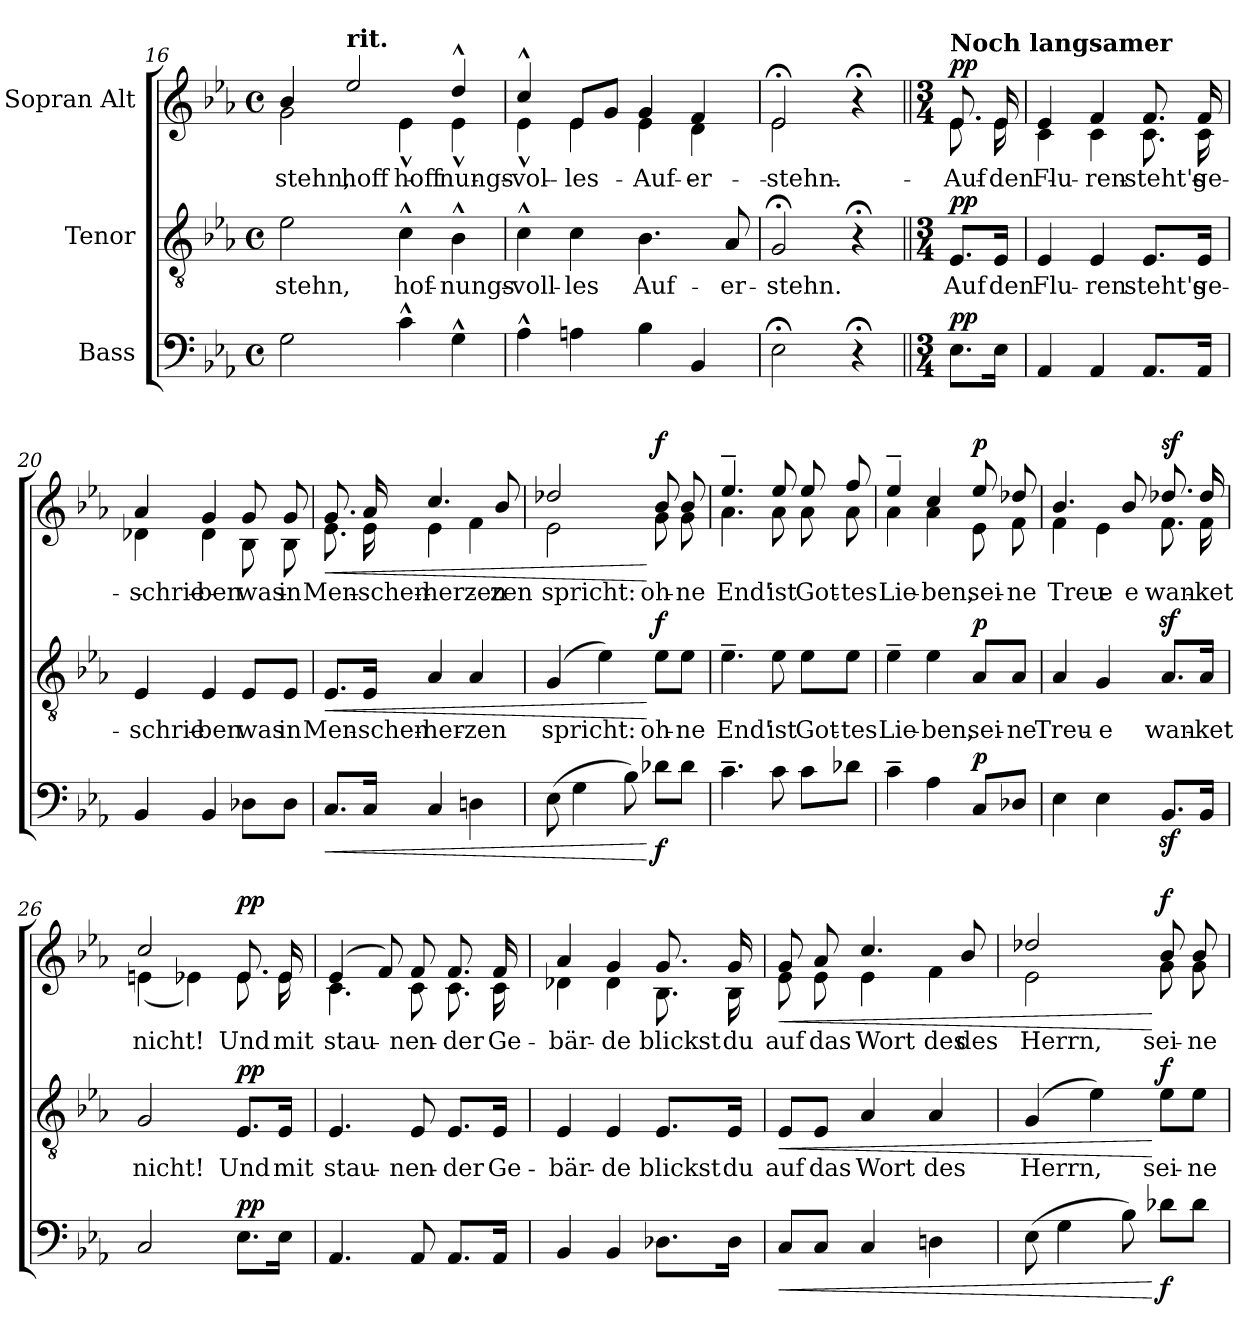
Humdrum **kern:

**kern	**dynam	**kern	**text	**dynam	**kern	**text	**dynam
*part3	*part3	*part2	*part2	*part2	*part1	*part1	*part1
*staff3	*staff3	*staff2	*staff2	*staff2	*staff1	*staff1	*staff1
*I"Bass	*	*I"Tenor	*	*	*I"Sopran Alt	*	*
*clefF4	*	*clefGv2	*	*	*clefG2	*	*
*k[b-e-a-]	*	*k[b-e-a-]	*	*	*k[b-e-a-]	*	*
*M4/4	*	*M4/4	*	*	*M4/4	*	*
*met(c)	*	*met(c)	*	*	*met(c)	*	*
=16	=16	=16	=16	=16	=16	=16	=16
*	*	*	*	*	*^	*	*
2G\	.	2e-\	-stehn,	.	4b-/	2g\	-stehn,	.
!	!	!	!	!	!LO:TX:a:B:t=rit.	!	!	!
.	.	.	.	.	2ee-/	.	hoff -	.
4c^^\	.	4c^^\	hof-	.	.	4e-^^\	hoff-	.
4G^^\	.	4B-^^\	-nungs-	.	4dd^^/	4e-^^\	-nungs-	.
=17	=17	=17	=17	=17	=17	=17	=17	=17
4A-^^\	.	4c^^\	-voll-	.	4cc^^/	4e-^^\	-vol-	.
4An\	.	4c\	-les	.	8e-/L	4e-\	-les	.
.	.	.	.	.	8g/J	.	.	.
4B-\	.	4.B-\	Auf-	.	4g/	4e-\	Auf-	.
4BB-/	.	.	.	.	4f/	4d\	-er-	.
.	.	8A-/	-er-	.	.	.	.	.
=18	=18	=18	=18	=18	=18	=18	=18	=18
2E-;<\	.	2G;</	-stehn.	.	2e-;</	2e-\	-stehn.	.
4r;<	.	4r;<	.	.	4r;<	4ryy	.	.
!!LO:LB:g=z	!!
=18X1||	=18X1||	=18X1||	=18X1||	=18X1||	=18X1||	=18X1||	=18X1||	=18X1||
*M3/4	*	*M3/4	*	*	*M3/4	*	*	*
!	!	!	!	!	!LO:TX:a:B:t=Noch langsamer	!	!	!
!	!LO:DY:a	!	!	!LO:DY:a	!	!	!	!LO:DY:a
8.E-\L	pp	8.E-/L	Auf	pp	8.e-/	8.e-\	Auf	pp
16E-\Jk	.	16E-/Jk	den	.	16e-/	16e-\	den	.
=19	=19	=19	=19	=19	=19	=19	=19	=19
4AA-/	.	4E-/	Flu-	.	4e-/	4c\	Flu-	.
4AA-/	.	4E-/	-ren	.	4f/	4c\	-ren	.
8.AA-/L	.	8.E-/L	steht's	.	8.f/	8.c\	steht's	.
16AA-/Jk	.	16E-/Jk	ge-	.	16f/	16c\	ge-	.
=20	=20	=20	=20	=20	=20	=20	=20	=20
4BB-/	.	4E-/	-schrie-	.	4a-/	4d-X\	-schrie-	.
4BB-/	.	4E-/	-ben	.	4g/	4d-\	-ben	.
8D-X\L	.	8E-/L	was	.	8g/	8B-\	was	.
8D-\J	.	8E-/J	in	.	8g/	8B-\	in	.
=21	=21	=21	=21	=21	=21	=21	=21	=21
!	!LO:HP:b	!	!	!LO:HP:b	!	!	!	!LO:HP:b
8.C/L	<	8.E-/L	Men-	<	8.g/	8.e-\	Men-	<
16C/Jk	.	16E-/Jk	-schen-	.	16a-/	16e-\	-schen-	.
4C/	.	4A-/	-her-	.	4.cc/	4e-\	-her-	.
4Dn\	.	4A-/	-zen	.	.	4f\	-zen	.
.	.	.	.	.	8b-/	.	-zen	.
!!LO:LB:g=z	!!
=22	=22	=22	=22	=22	=22	=22	=22	=22
(8E-\	.	(4G/	spricht:	.	2dd-X/	2e-\	spricht:	.
4G\	.	.	.	.	.	.	.	.
.	.	4e-\)	.	.	.	.	.	.
8B-\)	.	.	.	.	.	.	.	.
!	!LO:DY:n=1:b	!	!	!LO:DY:n=1:a	!	!	!	!LO:DY:n=1:a
8d-X\L	[ f	8e-\L	oh-	[ f	8b-/	8g\	oh-	[ f
8d-\J	.	8e-\J	-ne	.	8b-/	8g\	-ne	.
=23	=23	=23	=23	=23	=23	=23	=23	=23
4.c~\	.	4.e-~\	End'	.	4.ee-~/	4.a-\	End'	.
8c\	.	8e-\	ist	.	8ee-/	8a-\	ist	.
8c\L	.	8e-\L	Got-	.	8ee-/	8a-\	Got-	.
8d-X\J	.	8e-\J	-tes	.	8ff/	8a-\	-tes	.
=24	=24	=24	=24	=24	=24	=24	=24	=24
4c~\	.	4e-~\	Lie-	.	4ee-~/	4a-\	Lie-	.
4A-\	.	4e-\	-ben,	.	4cc/	4a-\	-ben,	.
!	!LO:DY:a	!	!	!LO:DY:a	!	!	!	!LO:DY:a
8C/L	p	8A-/L	sei-	p	8ee-/	8e-\	sei-	p
8D-X/J	.	8A-/J	-ne	.	8dd-X/	8f\	-ne	.
=25	=25	=25	=25	=25	=25	=25	=25	=25
4E-\	.	4A-/	Treu-	.	4.b-/	4f\	Treu-	.
4E-\	.	4G/	-e	.	.	4e-\	-e	.
.	.	.	.	.	8b-/	.	-e	.
!	!	!	!	!	!	!	!	!LO:DY:a
8.BB-z>/L	.	8.A-z>/L	wan-	.	8.dd-X/	8.f\	wan-	sf
16BB-/Jk	.	16A-/Jk	-ket	.	16dd-/	16f\	-ket	.
!!LO:PB:g=z	!!
=26	=26	=26	=26	=26	=26	=26	=26	=26
2C/	.	2G/	nicht!	.	2cc/	(4en\	nicht!	.
.	.	.	.	.	.	4e-X\)	.	.
!	!LO:DY:a	!	!	!LO:DY:a	!	!	!	!LO:DY:a
8.E-\L	pp	8.E-/L	Und	pp	8.e-/	8.e-\	Und	pp
16E-\Jk	.	16E-/Jk	mit	.	16e-/	16e-\	mit	.
=27	=27	=27	=27	=27	=27	=27	=27	=27
4.AA-/	.	4.E-/	stau-	.	(4e-/	4.c\	stau-	.
.	.	.	.	.	8f/)	.	.	.
8AA-/	.	8E-/	-nen-	.	8f/	8c\	-nen-	.
8.AA-/L	.	8.E-/L	-der	.	8.f/	8.c\	-der	.
16AA-/Jk	.	16E-/Jk	Ge-	.	16f/	16c\	Ge-	.
=28	=28	=28	=28	=28	=28	=28	=28	=28
4BB-/	.	4E-/	-bär-	.	4a-/	4d-X\	-bär-	.
4BB-/	.	4E-/	-de	.	4g/	4d-\	-de	.
8.D-X\L	.	8.E-/L	blickst	.	8.g/	8.B-\	blickst	.
16D-\Jk	.	16E-/Jk	du	.	16g/	16B-\	du	.
=29	=29	=29	=29	=29	=29	=29	=29	=29
!	!LO:HP:b	!	!	!LO:HP:b	!	!	!	!LO:HP:b
8C/L	<	8E-/L	-auf	<	8g/	8e-\	-auf	<
8C/J	.	8E-/J	das	.	8a-/	8e-\	das	.
4C/	.	4A-/	Wort	.	4.cc/	4e-\	Wort	.
4Dn\	.	4A-/	des	.	.	4f\	des	.
.	.	.	.	.	8b-/	.	des	.
!!LO:LB:g=z	!!
=30	=30	=30	=30	=30	=30	=30	=30	=30
(8E-\	.	(4G/	Herrn,	.	2dd-X/	2e-\	Herrn,	.
4G\	.	.	.	.	.	.	.	.
.	.	4e-\)	.	.	.	.	.	.
8B-\)	.	.	.	.	.	.	.	.
!	!LO:DY:n=1:b	!	!	!LO:DY:n=1:a	!	!	!	!LO:DY:n=1:a
8d-X\L	[ f	8e-\L	sei-	[ f	8b-/	8g\	sei-	[ f
8d-\J	.	8e-\J	-ne	.	8b-/	8g\	-ne	.
*	*	*	*	*	*v	*v	*	*
=	=	=	=	=	=	=	=
*-	*-	*-	*-	*-	*-	*-	*-
